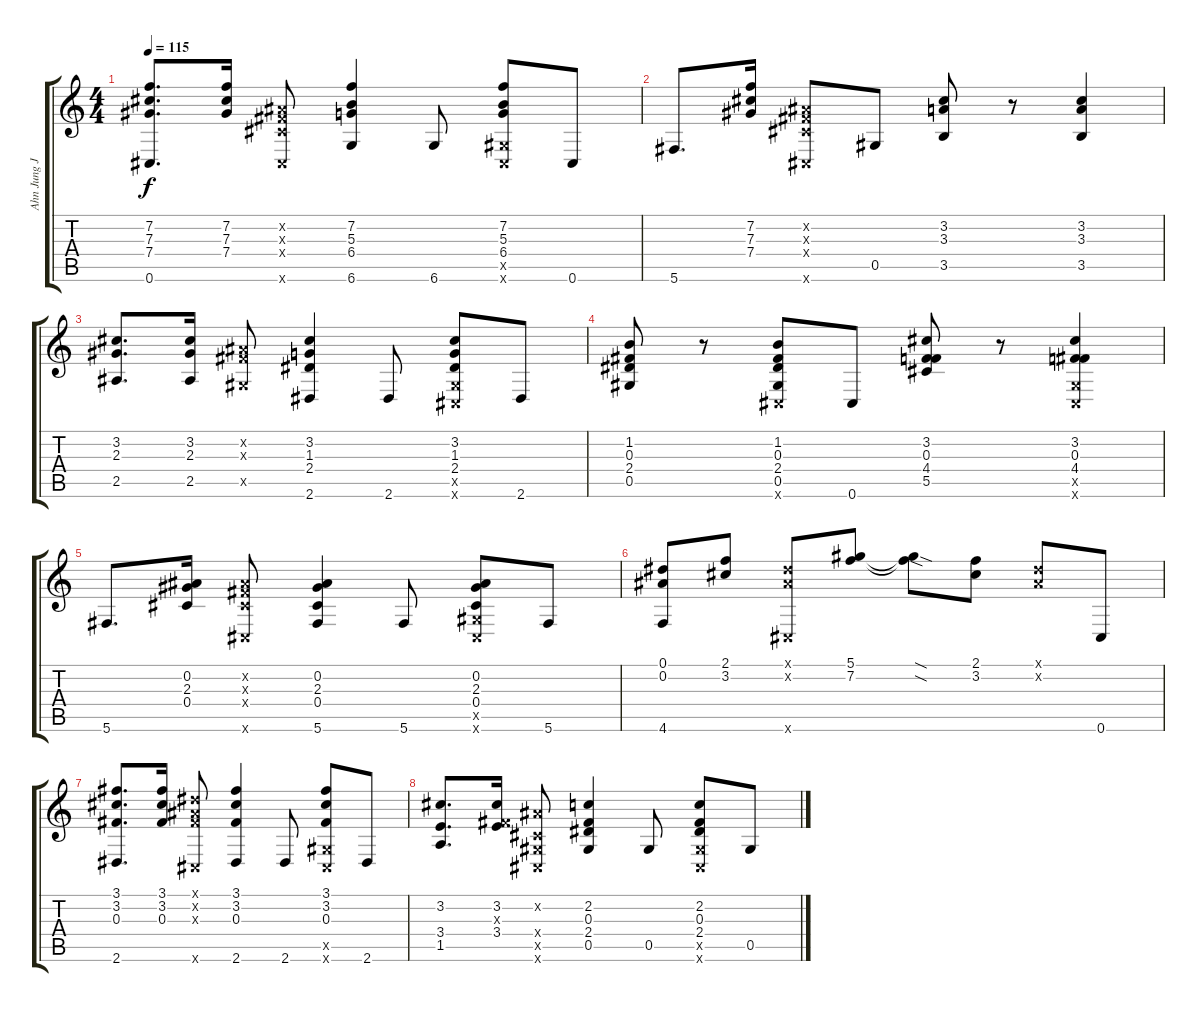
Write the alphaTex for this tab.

\track ("Ahn Jung Jae" "Ahn Jung J") {instrument acousticguitarsteel}
\staff {score tabs}
\tuning (Eb4 Bb3 Gb3 Db3 Ab2 Db2) {hide}
\ts (4 4)
\tempo 115
\clef g2
\ks c
(7.2 7.3 7.4 0.6).8{d dy f} (7.2 7.3 7.4).16 (0.2{x} 0.3{x} 0.4{x} 0.6{x}).8 (7.2 5.3 6.4 6.6).4 6.6.8 (7.2 5.3 6.4 0.5{x} 0.6{x}).8 0.6.8 |
5.6.8{d} (7.2 7.3 7.4).16 (0.2{x} 0.3{x} 0.4{x} 0.6{x}).8 0.5.8 (3.2 3.3 3.5).8 r.8 (3.2 3.3 3.5).4 |
(3.2 2.3 2.5).8{d} (3.2 2.3 2.5).16 (0.2{x} 0.3{x} 0.5{x}).8 (3.2 1.3 2.4 2.6).4 2.6.8 (3.2 1.3 2.4 0.5{x} 0.6{x}).8 2.6.8 |
(1.2 0.3 2.4 0.5).8 r.8 (1.2 0.3 2.4 0.5 0.6{x}).8 0.6.8 (3.2 0.3 4.4 5.5).8 r.8 (3.2 0.3 4.4 0.5{x} 0.6{x}).4 |
5.6.8{d} (0.2 2.3 0.4).16 (0.2{x} 0.3{x} 0.4{x} 0.6{x}).8 (0.2 2.3 0.4 5.6).4 5.6.8 (0.2 2.3 0.4 0.5{x} 0.6{x}).8 5.6.8 |
(0.1 0.2 4.6).8 (2.1 3.2).8 (0.1{x} 0.2{x} 0.6{x}).8 (5.1 7.2).8 (5.1{sod t} 7.2{sod t}).8 (2.1 3.2).8 (0.1{x} 0.2{x}).8 0.6.8 |
(3.1 3.2 0.3 2.6).8{d} (3.1 3.2 0.3).16 (0.1{x} 0.2{x} 0.3{x} 0.6{x}).8 (3.1 3.2 0.3 2.6).4 2.6.8 (3.1 3.2 0.3 0.5{x} 0.6{x}).8 2.6.8 |
(3.2 3.4 1.5).8{d} (3.2 0.3{x} 3.4).16 (0.2{x} 0.4{x} 0.5{x} 0.6{x}).8 (2.2 0.3 2.4 0.5).4 0.5.8 (2.2 0.3 2.4 0.5{x} 0.6{x}).8 0.5.8
